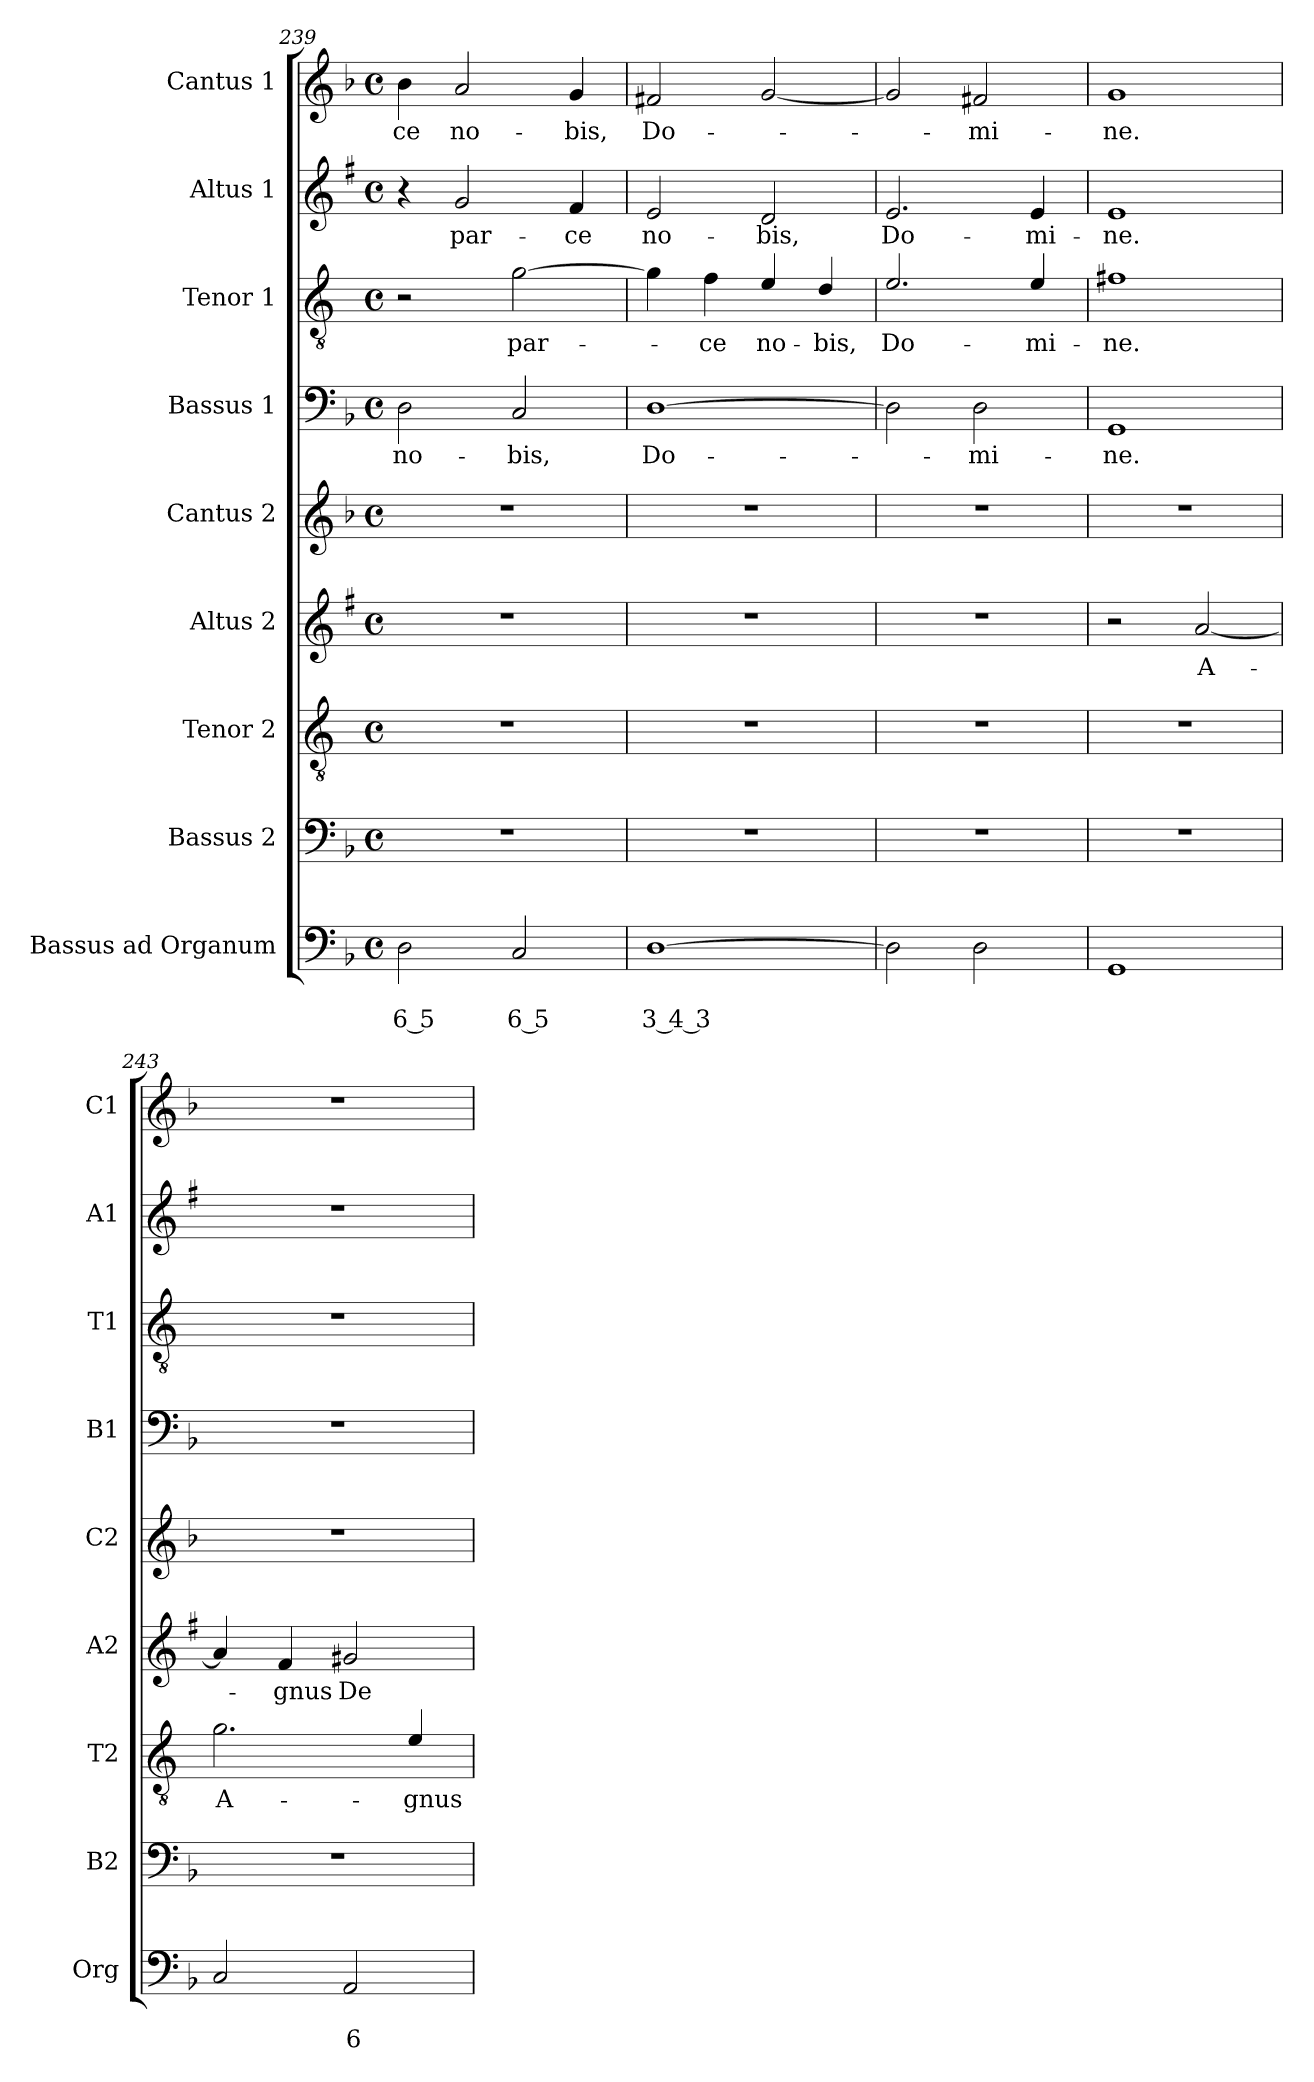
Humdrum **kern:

**kern	**text	**text	**kern	**kern	**text	**kern	**text	**kern	**kern	**text	**kern	**text	**kern	**text	**kern	**text
*part9	*part9	*part9	*part8	*part7	*part7	*part6	*part6	*part5	*part4	*part4	*part3	*part3	*part2	*part2	*part1	*part1
*staff9	*staff9	*staff9	*staff8	*staff7	*staff7	*staff6	*staff6	*staff5	*staff4	*staff4	*staff3	*staff3	*staff2	*staff2	*staff1	*staff1
*I"Bassus ad Organum	*	*	*I"Bassus 2	*I"Tenor 2	*	*I"Altus 2	*	*I"Cantus 2	*I"Bassus 1	*	*I"Tenor 1	*	*I"Altus 1	*	*I"Cantus 1	*
*I'Org	*	*	*I'B2	*I'T2	*	*I'A2	*	*I'C2	*I'B1	*	*I'T1	*	*I'A1	*	*I'C1	*
!!LO:PB:g=z
*clefF4	*	*	*clefF4	*clefGv2	*	*clefG2	*	*clefG2	*clefF4	*	*clefGv2	*	*clefG2	*	*clefG2	*
*	*	*	*	*ITrd4c7	*	*ITrd1c2	*	*	*	*	*ITrd4c7	*	*ITrd1c2	*	*	*
*k[b-]	*	*	*k[b-]	*k[b-]	*	*k[b-]	*	*k[b-]	*k[b-]	*	*k[b-]	*	*k[b-]	*	*k[b-]	*
*F:	*	*	*F:	*F:	*	*F:	*	*F:	*F:	*	*F:	*	*F:	*	*F:	*
*M4/4	*	*	*M4/4	*M4/4	*	*M4/4	*	*M4/4	*M4/4	*	*M4/4	*	*M4/4	*	*M4/4	*
*met(c)	*	*	*met(c)	*met(c)	*	*met(c)	*	*met(c)	*met(c)	*	*met(c)	*	*met(c)	*	*met(c)	*
=239	=239	=239	=239	=239	=239	=239	=239	=239	=239	=239	=239	=239	=239	=239	=239	=239
!	!	!LO:LY:b	!	!	!	!	!	!	!	!LO:LY:b	!	!	!	!	!	!LO:LY:b
2D\	.	6 5	1r	1r	.	1r	.	1r	2D\	no-	2r	.	4r	.	4b-\	-ce
!	!	!	!	!	!	!	!	!	!	!	!	!	!	!LO:LY:b	!	!LO:LY:b
.	.	.	.	.	.	.	.	.	.	.	.	.	2f/	par-	2a/	no-
!	!	!LO:LY:b	!	!	!	!	!	!	!	!LO:LY:b	!	!LO:LY:b	!	!	!	!
2C/	.	6 5	.	.	.	.	.	.	2C/	-bis,	[2c\	par-	.	.	.	.
!	!	!	!	!	!	!	!	!	!	!	!	!	!	!LO:LY:b	!	!LO:LY:b
.	.	.	.	.	.	.	.	.	.	.	.	.	4e/	-ce	4g/	-bis,
=240	=240	=240	=240	=240	=240	=240	=240	=240	=240	=240	=240	=240	=240	=240	=240	=240
!	!	!LO:LY:b	!	!	!	!	!	!	!	!LO:LY:b	!	!	!	!LO:LY:b	!	!LO:LY:b
[1D	.	3 4 3	1r	1r	.	1r	.	1r	[1D	Do-	4c\]	.	2d/	no-	2f#X/	Do-
!	!	!	!	!	!	!	!	!	!	!	!	!LO:LY:b	!	!	!	!
.	.	.	.	.	.	.	.	.	.	.	4B-\	-ce	.	.	.	.
!	!	!	!	!	!	!	!	!	!	!	!	!LO:LY:b	!	!LO:LY:b	!	!
.	.	.	.	.	.	.	.	.	.	.	4A/	no-	2c/	-bis,	[2g/	.
!	!	!	!	!	!	!	!	!	!	!	!	!LO:LY:b	!	!	!	!
.	.	.	.	.	.	.	.	.	.	.	4G/	-bis,	.	.	.	.
=241	=241	=241	=241	=241	=241	=241	=241	=241	=241	=241	=241	=241	=241	=241	=241	=241
!	!	!	!	!	!	!	!	!	!	!	!	!LO:LY:b	!	!LO:LY:b	!	!
2D\]	.	.	1r	1r	.	1r	.	1r	2D\]	.	2.A/	Do-	2.d/	Do-	2g/]	.
!	!	!	!	!	!	!	!	!	!	!LO:LY:b	!	!	!	!	!	!LO:LY:b
2D\	.	.	.	.	.	.	.	.	2D\	-mi-	.	.	.	.	2f#X/	-mi-
!	!	!	!	!	!	!	!	!	!	!	!	!LO:LY:b	!	!LO:LY:b	!	!
.	.	.	.	.	.	.	.	.	.	.	4A/	-mi-	4d/	-mi-	.	.
=242	=242	=242	=242	=242	=242	=242	=242	=242	=242	=242	=242	=242	=242	=242	=242	=242
!	!	!	!	!	!	!	!	!	!	!LO:LY:b	!	!LO:LY:b	!	!LO:LY:b	!	!LO:LY:b
1GG	.	.	1r	1r	.	2r	.	1r	1GG	-ne.	1Bn	-ne.	1d	-ne.	1g	-ne.
!	!	!	!	!	!	!	!LO:LY:b	!	!	!	!	!	!	!	!	!
.	.	.	.	.	.	[2g/	A-	.	.	.	.	.	.	.	.	.
=243	=243	=243	=243	=243	=243	=243	=243	=243	=243	=243	=243	=243	=243	=243	=243	=243
!	!	!	!	!	!LO:LY:b	!	!	!	!	!	!	!	!	!	!	!
2C/	.	.	1r	2.c\	A-	4g/]	.	1r	1r	.	1r	.	1r	.	1r	.
!	!	!	!	!	!	!	!LO:LY:b	!	!	!	!	!	!	!	!	!
.	.	.	.	.	.	4e/	-gnus	.	.	.	.	.	.	.	.	.
!	!	!LO:LY:b	!	!	!	!	!LO:LY:b	!	!	!	!	!	!	!	!	!
2AA/	.	6	.	.	.	2f#X/	De-	.	.	.	.	.	.	.	.	.
!	!	!	!	!	!LO:LY:b	!	!	!	!	!	!	!	!	!	!	!
.	.	.	.	4A/	-gnus	.	.	.	.	.	.	.	.	.	.	.
=	=	=	=	=	=	=	=	=	=	=	=	=	=	=	=	=
*-	*-	*-	*-	*-	*-	*-	*-	*-	*-	*-	*-	*-	*-	*-	*-	*-
